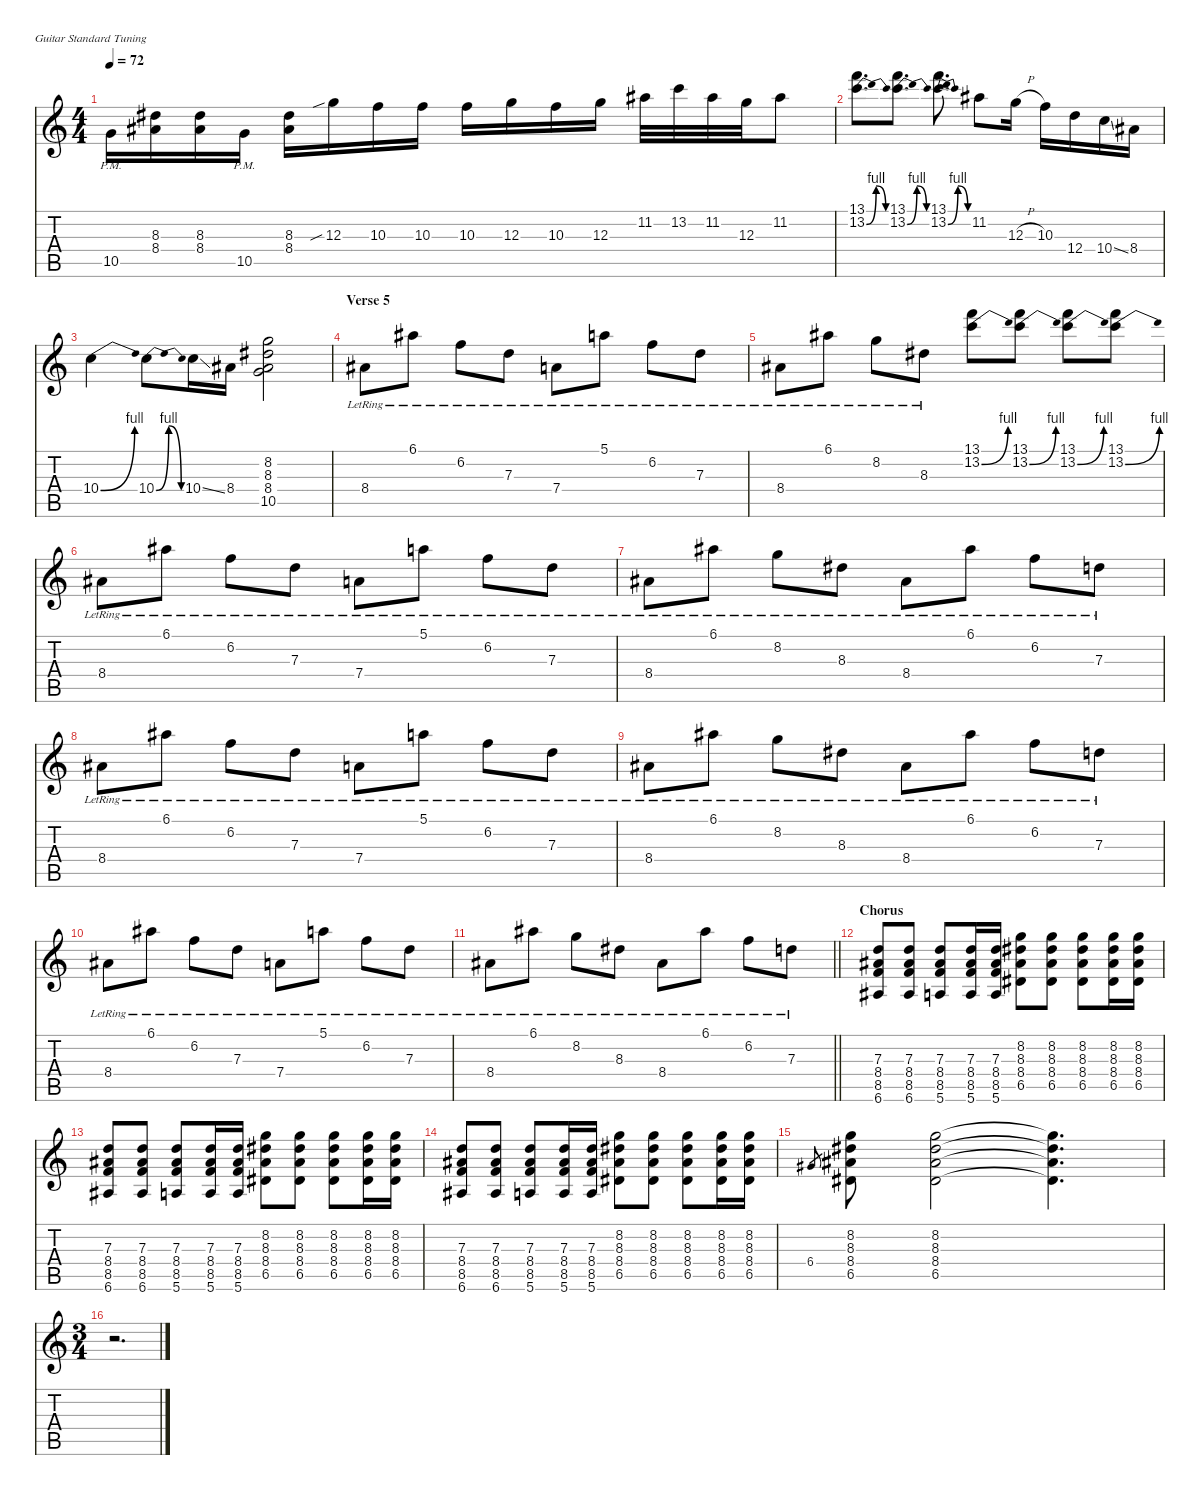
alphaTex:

\defaultSystemsLayout 4
\hideDynamics
\bracketExtendMode nobrackets
\singleTrackTrackNamePolicy hidden
\multiTrackTrackNamePolicy hidden
\otherSystemsTrackNameOrientation horizontal
\track ("Electric Guitar" "el.guit.") {instrument electricguitarclean}
\staff {score tabs}
\tuning (E4 B3 G3 D3 A2 E2)
\ts (4 4)
\tempo 72
\clef g2
\ks c
10.5{pm}.16{dy f beam Down} (8.3{acc #} 8.4{acc #}).16{beam Down} (8.3{acc #} 8.4{acc #}).16{beam Down} 10.5{pm}.16{beam Down} (8.3{acc #} 8.4{acc #}).16{beam Down} 12.3{sib}.16{beam Down} 10.3.16{beam Down} 10.3.16{beam Down} 10.3.16{beam Down} 12.3.16{beam Down} 10.3.16{beam Down} 12.3.16{beam Down} 11.2{acc #}.32{beam Down} 13.2.32{beam Down} 11.2{acc #}.32{beam Down} 12.3.32{beam Down} 11.2{acc #}.8{beam Down} |
(13.1 13.2{be (bendrelease 0 0 15 4 30 4 45 0)}).8{d beam Down} (13.1 13.2{be (bendrelease 0 0 15 4 30 4 45 0)}).8{d beam Down} (13.1 13.2{be (bendrelease 0 0 15 4 30 4 45 0)}).8{d beam Down} 11.2{acc #}.8{beam Down} 12.3{h}.16{beam Down} 10.3.16{beam Down} 12.4.16{beam Down} 10.4{ss}.16{beam Down} 8.4{acc #}.16{beam Down} |
10.4{be (bend 0 0 15 4)}.4{beam Down} 10.4{be (bendrelease 0 0 15 4 30 4 45 0)}.8{beam Down} 10.4{ss}.16{beam Down} 8.4{acc #}.16{beam Down} (8.2 8.3{acc #} 8.4{acc #} 10.5).2{beam Down} |
\section ("" "Verse 5")
8.4{lr acc #}.8{beam Down} 6.1{lr acc #}.8{beam Down} 6.2{lr}.8{beam Down} 7.3{lr}.8{beam Down} 7.4{lr}.8{beam Down} 5.1{lr}.8{beam Down} 6.2{lr}.8{beam Down} 7.3{lr}.8{beam Down} |
8.4{lr acc #}.8{beam Down} 6.1{lr acc #}.8{beam Down} 8.2{lr}.8{beam Down} 8.3{lr acc #}.8{beam Down} (13.1 13.2{be (bend 0 0 15 4)}).8{beam Down} (13.1 13.2{be (bend 0 0 15 4)}).8{beam Down} (13.1 13.2{be (bend 0 0 15 4)}).8{beam Down} (13.1 13.2{be (bend 0 0 15 4)}).8{beam Down} |
8.4{lr acc #}.8{beam Down} 6.1{lr acc #}.8{beam Down} 6.2{lr}.8{beam Down} 7.3{lr}.8{beam Down} 7.4{lr}.8{beam Down} 5.1{lr}.8{beam Down} 6.2{lr}.8{beam Down} 7.3{lr}.8{beam Down} |
8.4{lr acc #}.8{beam Down} 6.1{lr acc #}.8{beam Down} 8.2{lr}.8{beam Down} 8.3{lr acc #}.8{beam Down} 8.4{lr acc #}.8{beam Down} 6.1{lr acc #}.8{beam Down} 6.2{lr}.8{beam Down} 7.3{lr}.8{beam Down} |
8.4{lr acc #}.8{beam Down} 6.1{lr acc #}.8{beam Down} 6.2{lr}.8{beam Down} 7.3{lr}.8{beam Down} 7.4{lr}.8{beam Down} 5.1{lr}.8{beam Down} 6.2{lr}.8{beam Down} 7.3{lr}.8{beam Down} |
8.4{lr acc #}.8{beam Down} 6.1{lr acc #}.8{beam Down} 8.2{lr}.8{beam Down} 8.3{lr acc #}.8{beam Down} 8.4{lr acc #}.8{beam Down} 6.1{lr acc #}.8{beam Down} 6.2{lr}.8{beam Down} 7.3{lr}.8{beam Down} |
8.4{lr acc #}.8{beam Down} 6.1{lr acc #}.8{beam Down} 6.2{lr}.8{beam Down} 7.3{lr}.8{beam Down} 7.4{lr}.8{beam Down} 5.1{lr}.8{beam Down} 6.2{lr}.8{beam Down} 7.3{lr}.8{beam Down} |
\barLineRight lightlight
8.4{lr acc #}.8{beam Down} 6.1{lr acc #}.8{beam Down} 8.2{lr}.8{beam Down} 8.3{lr acc #}.8{beam Down} 8.4{lr acc #}.8{beam Down} 6.1{lr acc #}.8{beam Down} 6.2{lr}.8{beam Down} 7.3{lr}.8{beam Down} |
\section ("" "Chorus")
(7.3 8.4{acc #} 8.5 6.6{acc #}).8{beam Up} (7.3 8.4{acc #} 8.5 6.6{acc #}).8{beam Up} (7.3 8.4{acc #} 8.5 5.6).8{beam Up} (7.3 8.4{acc #} 8.5 5.6).16{beam Up} (7.3 8.4{acc #} 8.5 5.6).16{beam Up} (8.2 8.3{acc #} 8.4{acc #} 6.5{acc #}).8{beam Down} (8.2 8.3{acc #} 8.4{acc #} 6.5{acc #}).8{beam Down} (8.2 8.3{acc #} 8.4{acc #} 6.5{acc #}).8{beam Down} (8.2 8.3{acc #} 8.4{acc #} 6.5{acc #}).16{beam Down} (8.2 8.3{acc #} 8.4{acc #} 6.5{acc #}).16{beam Down} |
(7.3 8.4{acc #} 8.5 6.6{acc #}).8{beam Up} (7.3 8.4{acc #} 8.5 6.6{acc #}).8{beam Up} (7.3 8.4{acc #} 8.5 5.6).8{beam Up} (7.3 8.4{acc #} 8.5 5.6).16{beam Up} (7.3 8.4{acc #} 8.5 5.6).16{beam Up} (8.2 8.3{acc #} 8.4{acc #} 6.5{acc #}).8{beam Down} (8.2 8.3{acc #} 8.4{acc #} 6.5{acc #}).8{beam Down} (8.2 8.3{acc #} 8.4{acc #} 6.5{acc #}).8{beam Down} (8.2 8.3{acc #} 8.4{acc #} 6.5{acc #}).16{beam Down} (8.2 8.3{acc #} 8.4{acc #} 6.5{acc #}).16{beam Down} |
(7.3 8.4{acc #} 8.5 6.6{acc #}).8{beam Up} (7.3 8.4{acc #} 8.5 6.6{acc #}).8{beam Up} (7.3 8.4{acc #} 8.5 5.6).8{beam Up} (7.3 8.4{acc #} 8.5 5.6).16{beam Up} (7.3 8.4{acc #} 8.5 5.6).16{beam Up} (8.2 8.3{acc #} 8.4{acc #} 6.5{acc #}).8{beam Down} (8.2 8.3{acc #} 8.4{acc #} 6.5{acc #}).8{beam Down} (8.2 8.3{acc #} 8.4{acc #} 6.5{acc #}).8{beam Down} (8.2 8.3{acc #} 8.4{acc #} 6.5{acc #}).16{beam Down} (8.2 8.3{acc #} 8.4{acc #} 6.5{acc #}).16{beam Down} |
6.4{acc #}.8{gr dy mf beam Up} (8.2 8.3{acc #} 8.4{acc #} 6.5{acc #}).8{dy f beam Down} (8.2 8.3{acc #} 8.4{acc #} 6.5{acc #}).2{beam Down} (8.2{t} 8.3{t acc #} 8.4{t acc #} 6.5{t acc #}).4{d beam Down} |
\ts (3 4)
\beaming (8 2 2 2 2)
r.2{d beam Down}
